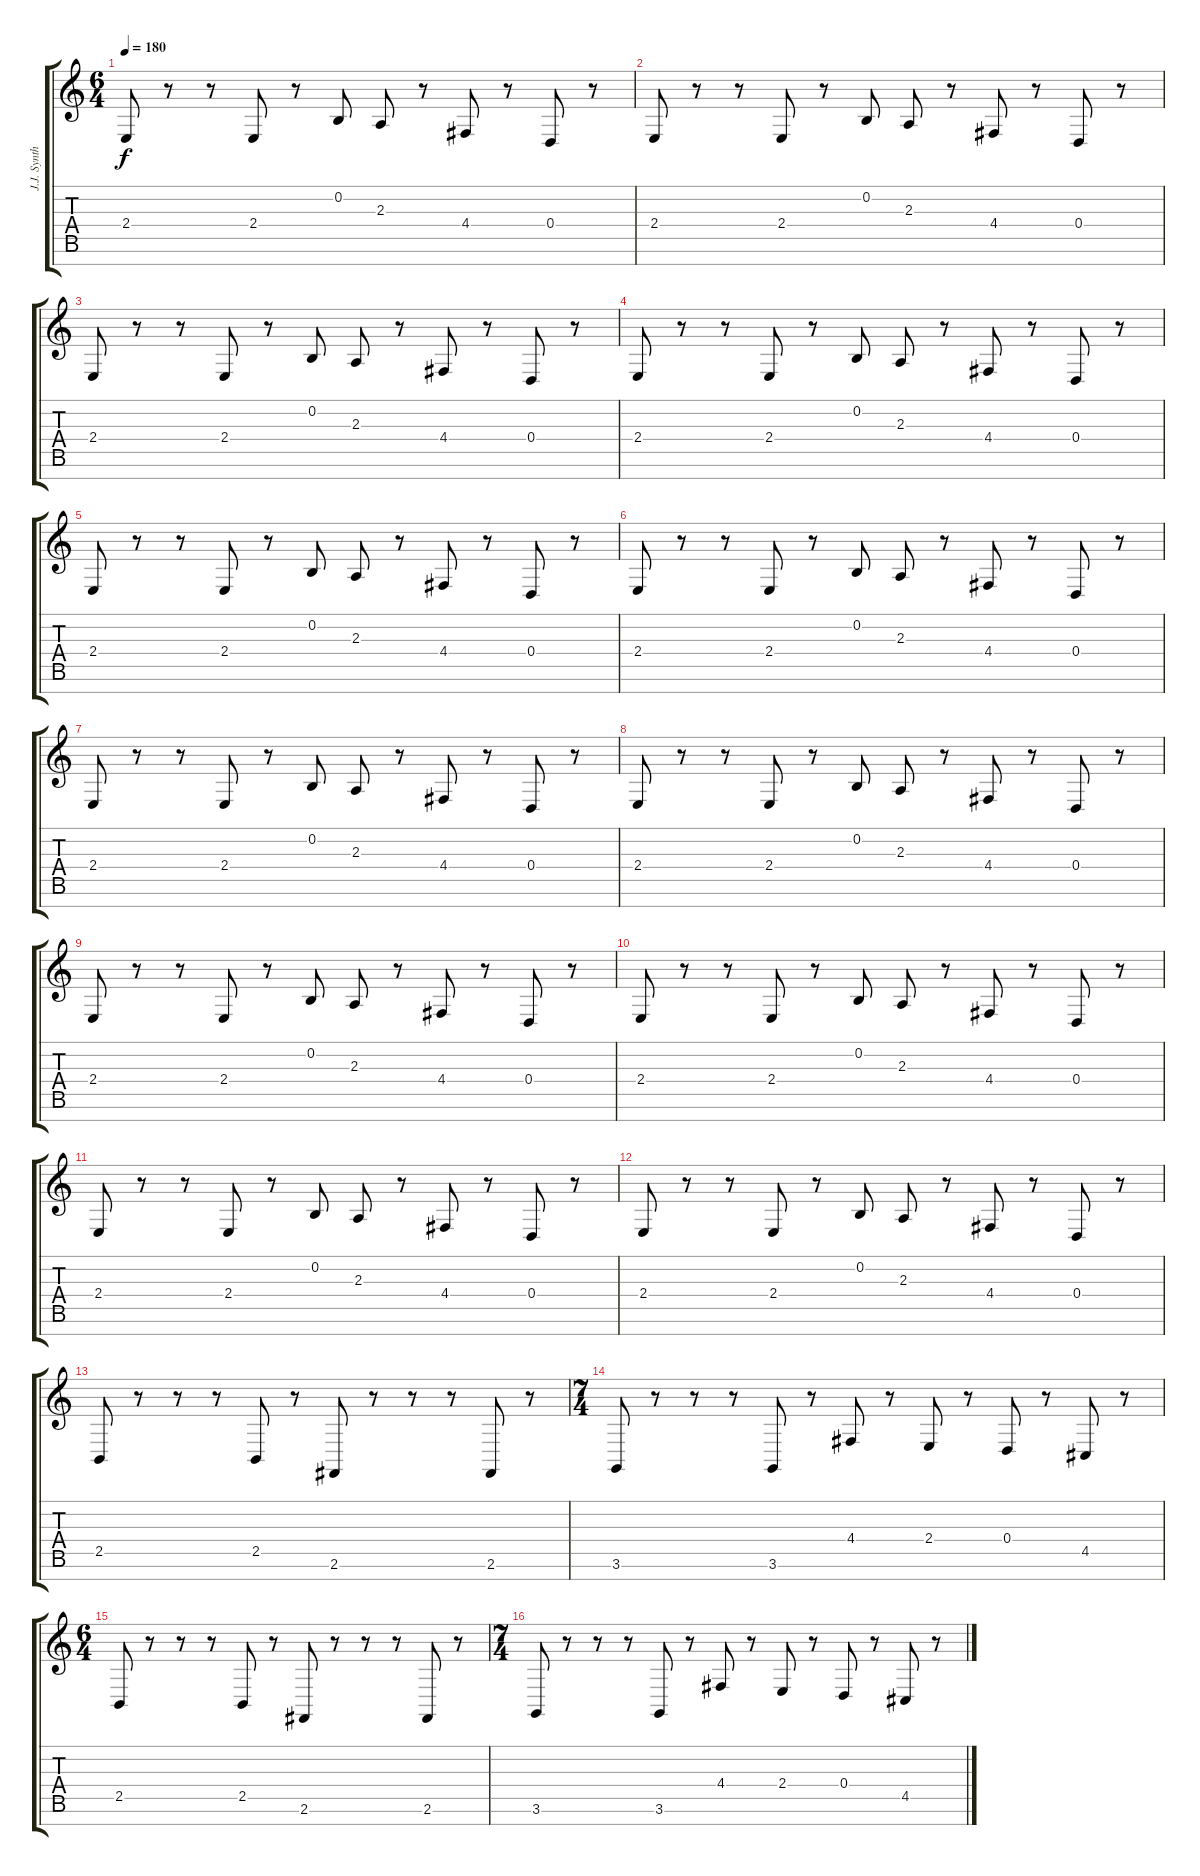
\track ("J.J. Synth" "J.J. Synth") {instrument drawbarorgan}
\staff {score tabs}
\tuning (E4 B3 G3 D3 A2 E2 B1) {hide}
\ts (6 4)
\tempo 180
\clef g2
\ks c
2.4.8{dy f} r.8 r.8 2.4.8 r.8 0.2.8 2.3.8 r.8 4.4.8 r.8 0.4.8 r.8 |
2.4.8 r.8 r.8 2.4.8 r.8 0.2.8 2.3.8 r.8 4.4.8 r.8 0.4.8 r.8 |
2.4.8 r.8 r.8 2.4.8 r.8 0.2.8 2.3.8 r.8 4.4.8 r.8 0.4.8 r.8 |
2.4.8 r.8 r.8 2.4.8 r.8 0.2.8 2.3.8 r.8 4.4.8 r.8 0.4.8 r.8 |
2.4.8 r.8 r.8 2.4.8 r.8 0.2.8 2.3.8 r.8 4.4.8 r.8 0.4.8 r.8 |
2.4.8 r.8 r.8 2.4.8 r.8 0.2.8 2.3.8 r.8 4.4.8 r.8 0.4.8 r.8 |
2.4.8 r.8 r.8 2.4.8 r.8 0.2.8 2.3.8 r.8 4.4.8 r.8 0.4.8 r.8 |
2.4.8 r.8 r.8 2.4.8 r.8 0.2.8 2.3.8 r.8 4.4.8 r.8 0.4.8 r.8 |
2.4.8 r.8 r.8 2.4.8 r.8 0.2.8 2.3.8 r.8 4.4.8 r.8 0.4.8 r.8 |
2.4.8 r.8 r.8 2.4.8 r.8 0.2.8 2.3.8 r.8 4.4.8 r.8 0.4.8 r.8 |
2.4.8 r.8 r.8 2.4.8 r.8 0.2.8 2.3.8 r.8 4.4.8 r.8 0.4.8 r.8 |
2.4.8 r.8 r.8 2.4.8 r.8 0.2.8 2.3.8 r.8 4.4.8 r.8 0.4.8 r.8 |
2.5.8 r.8 r.8 r.8 2.5.8 r.8 2.6.8 r.8 r.8 r.8 2.6.8 r.8 |
\ts (7 4)
3.6.8 r.8 r.8 r.8 3.6.8 r.8 4.4.8 r.8 2.4.8 r.8 0.4.8 r.8 4.5.8 r.8 |
\ts (6 4)
2.5.8 r.8 r.8 r.8 2.5.8 r.8 2.6.8 r.8 r.8 r.8 2.6.8 r.8 |
\ts (7 4)
3.6.8 r.8 r.8 r.8 3.6.8 r.8 4.4.8 r.8 2.4.8 r.8 0.4.8 r.8 4.5.8 r.8
